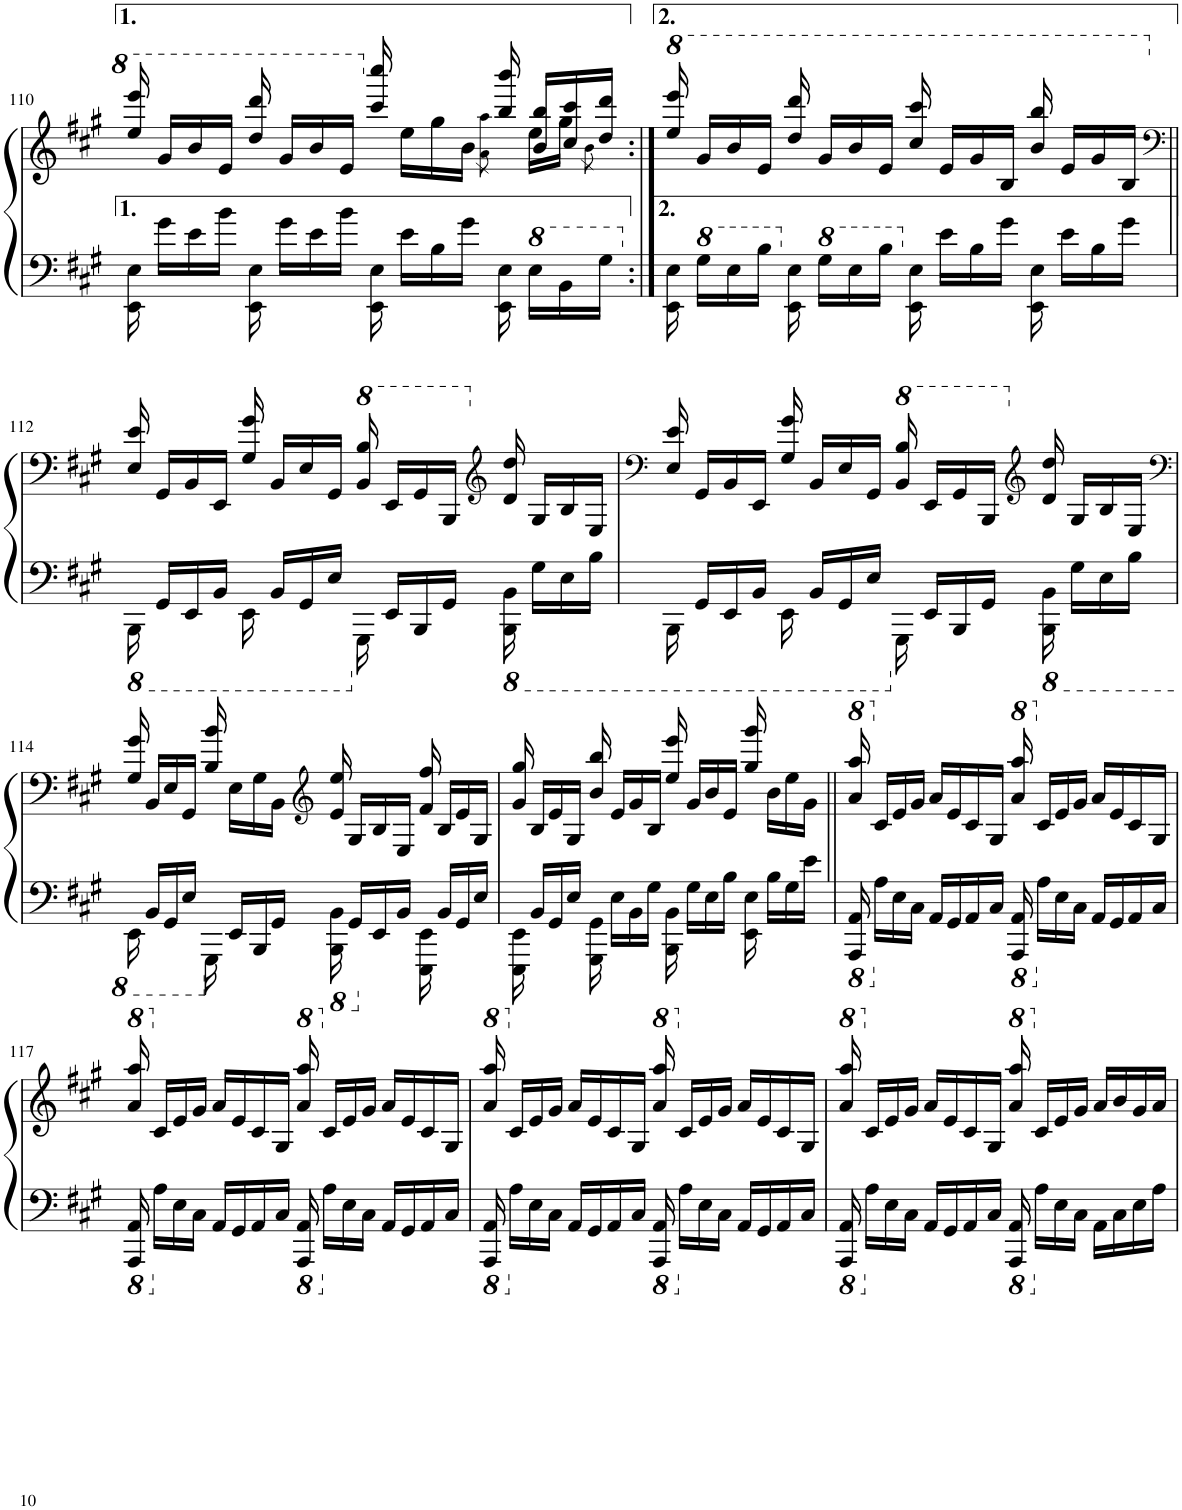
**kern	**kern
*part1	*part1
*staff2	*staff1
*I"Piano	*
*I'Pno.	*
!!LO:PB:g=z
*clefF4	*clefG2
*k[f#c#g#]	*k[f#c#g#]
*M4/4	*M4/4
=110	=110
*	*^
16EE\ 16E\	16eee/ 16eeee/	16ryy
*	*v	*v
16g#\LL	16gg#/LL
16e\	16bb/
16b\JJ	16ee/JJ
16EE\ 16E\	16ddd/ 16dddd/
16g#\LL	16gg#/LL
16e\	16bb/
16b\JJ	16ee/JJ
16EE\ 16E\	16ccc#/ 16cccc#/
16e\LL	16ee\LL
16B\	16gg#\
16g#\JJ	16b\JJ
.	8qa\ 8qaa\
16EE\ 16E\	16bb/ 16bbb/
*8va	*
*	*^
16e\LL	16b/ 16bb/LL	16ee\LL
16B\	16cc#/ 16ccc#/	16gg#\JJ
.	8qb\	.
16g#\JJ	16dd/ 16ddd/JJ	16ryy
*	*v	*v
=111:|!	=111:|!
*X8va	*
*	*8va
16EE\ 16E\	16eee/ 16eeee/
*8va	*
16g#\LL	16gg#/LL
16e\	16bb/
16b\JJ	16ee/JJ
*X8va	*
16EE\ 16E\	16ddd/ 16dddd/
*8va	*
16g#\LL	16gg#/LL
16e\	16bb/
16b\JJ	16ee/JJ
*X8va	*
16EE\ 16E\	16ccc#/ 16cccc#/
16e\LL	16ee/LL
16B\	16gg#/
16g#\JJ	16b/JJ
16EE\ 16E\	16bb/ 16bbb/
16e\LL	16ee/LL
16B\	16gg#/
16g#\JJ	16b/JJ
!!LO:LB:g=z
=112||	=112||
*	*clefF4
*8ba	*
*	*X8va
16BBBB\	16E/ 16e/
16GGG#/LL	16GG#/LL
16EEE/	16BB/
16BBB/JJ	16EE/JJ
16EEE\	16G#/ 16g#/
16BBB/LL	16BB/LL
16GGG#/	16E/
16EE/JJ	16GG#/JJ
*X8ba	*
*	*8va
16GGG#\	16B/ 16b/
16EE/LL	16E/LL
16BBB/	16G#/
16GG#/JJ	16BB/JJ
*	*clefG2
*8ba	*
*	*X8va
16BBBB\ 16BBB\	16d/ 16dd/
16GG#\LL	16G#/LL
16EE\	16B/
16BB\JJ	16E/JJ
=113	=113
*	*clefF4
16BBBB\	16E/ 16e/
16GGG#/LL	16GG#/LL
16EEE/	16BB/
16BBB/JJ	16EE/JJ
16EEE\	16G#/ 16g#/
16BBB/LL	16BB/LL
16GGG#/	16E/
16EE/JJ	16GG#/JJ
*X8ba	*
*	*8va
16GGG#\	16B/ 16b/
16EE/LL	16E/LL
16BBB/	16G#/
16GG#/JJ	16BB/JJ
*	*clefG2
*8ba	*
*	*X8va
16BBBB\ 16BBB\	16d/ 16dd/
16GG#\LL	16G#/LL
16EE\	16B/
16BB\JJ	16E/JJ
!!LO:LB:g=z
=114	=114
*	*clefF4
16EEE\	16G#/ 16g#/
16BBB/LL	16BB/LL
16GGG#/	16E/
16EE/JJ	16GG#/JJ
*X8ba	*
16GGG#\	16B/ 16b/
16EE/LL	16E\LL
16BBB/	16G#\
16GG#/JJ	16BB\JJ
*	*clefG2
*8ba	*
16BBBB\ 16BBB\	16e/ 16ee/
*X8ba	*
16GG#/LL	16G#/LL
16EE/	16B/
16BB/JJ	16E/JJ
16EEE\ 16EE\	16f#/ 16ff#/
16BB/LL	16B/LL
16GG#/	16e/
16E/JJ	16G#/JJ
=115	=115
16EEE\ 16EE\	16g#/ 16gg#/
16BB/LL	16B/LL
16GG#/	16e/
16E/JJ	16G#/JJ
16GGG#\ 16GG#\	16b/ 16bb/
16E\LL	16e/LL
16BB\	16g#/
16G#\JJ	16B/JJ
16BBB\ 16BB\	16ee/ 16eee/
16G#\LL	16g#/LL
16E\	16b/
16B\JJ	16e/JJ
16EE\ 16E\	16gg#/ 16ggg#/
16B\LL	16b\LL
16G#\	16ee\
16e\JJ	16g#\JJ
=116||	=116||
*8ba	*
*	*8va
16AAAA/ 16AAA/	16aa/ 16aaa/
*X8ba	*
*	*X8va
16A\LL	16c#/LL
16E\	16e/
16C#\JJ	16g#/JJ
16AA/LL	16a/LL
16GG#/	16e/
16AA/	16c#/
16C#/JJ	16G#/JJ
*8ba	*
*	*8va
16AAAA/ 16AAA/	16aa/ 16aaa/
*X8ba	*
*	*X8va
16A\LL	16c#/LL
16E\	16e/
16C#\JJ	16g#/JJ
16AA/LL	16a/LL
16GG#/	16e/
16AA/	16c#/
16C#/JJ	16G#/JJ
!!LO:LB:g=z
=117	=117
*8ba	*
*	*8va
16AAAA/ 16AAA/	16aa/ 16aaa/
*X8ba	*
*	*X8va
16A\LL	16c#/LL
16E\	16e/
16C#\JJ	16g#/JJ
16AA/LL	16a/LL
16GG#/	16e/
16AA/	16c#/
16C#/JJ	16G#/JJ
*8ba	*
*	*8va
16AAAA/ 16AAA/	16aa/ 16aaa/
*X8ba	*
*	*X8va
16A\LL	16c#/LL
16E\	16e/
16C#\JJ	16g#/JJ
16AA/LL	16a/LL
16GG#/	16e/
16AA/	16c#/
16C#/JJ	16G#/JJ
=118	=118
*8ba	*
*	*8va
16AAAA/ 16AAA/	16aa/ 16aaa/
*X8ba	*
*	*X8va
16A\LL	16c#/LL
16E\	16e/
16C#\JJ	16g#/JJ
16AA/LL	16a/LL
16GG#/	16e/
16AA/	16c#/
16C#/JJ	16G#/JJ
*8ba	*
*	*8va
16AAAA/ 16AAA/	16aa/ 16aaa/
*X8ba	*
*	*X8va
16A\LL	16c#/LL
16E\	16e/
16C#\JJ	16g#/JJ
16AA/LL	16a/LL
16GG#/	16e/
16AA/	16c#/
16C#/JJ	16G#/JJ
=119	=119
*8ba	*
*	*8va
16AAAA/ 16AAA/	16aa/ 16aaa/
*X8ba	*
*	*X8va
16A\LL	16c#/LL
16E\	16e/
16C#\JJ	16g#/JJ
16AA/LL	16a/LL
16GG#/	16e/
16AA/	16c#/
16C#/JJ	16G#/JJ
*8ba	*
*	*8va
16AAAA/ 16AAA/	16aa/ 16aaa/
*X8ba	*
*	*X8va
16A\LL	16c#/LL
16E\	16e/
16C#\JJ	16g#/JJ
16AA\LL	16a/LL
16C#\	16b/
16E\	16g#/
16A\JJ	16a/JJ
=	=
*-	*-
